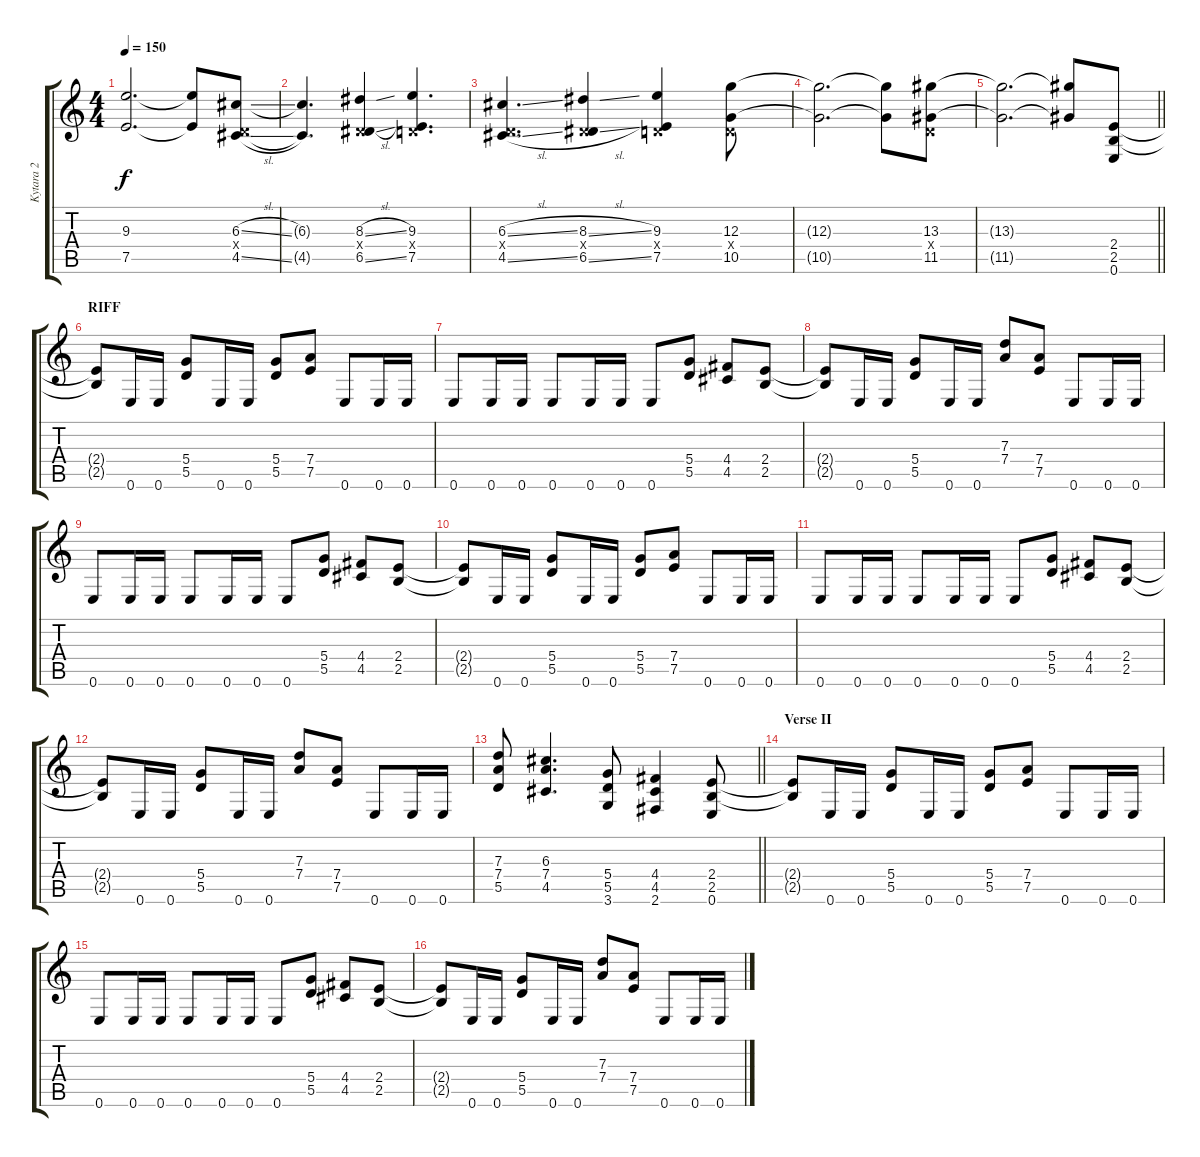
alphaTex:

\track ("Kytara 2" "Kytara 2") {instrument distortionguitar}
\staff {score tabs}
\tuning (E4 B3 G3 D3 A2 E2) {hide}
\ts (4 4)
\tempo 150
\clef g2
\ks c
(9.3{t} 7.5{t}).2{d dy f} (9.3{t} 7.5{t}).8 (6.3{sl} 0.4{x} 4.5{sl}).8 |
(6.3{t} 4.5{t}).4{d} (8.3{sl} 0.4{x} 6.5{sl}).4 (9.3 0.4{x} 7.5).4{d} |
(6.3{sl} 0.4{x} 4.5{sl}).4{d} (8.3{sl} 0.4{x} 6.5{sl}).4 (9.3 0.4{x} 7.5).4 (12.3 0.4{x} 10.5).8 |
(12.3{t} 10.5{t}).2{d} (12.3{t} 10.5{t}).8 (13.3 0.4{x} 11.5).8 |
\barLineRight lightlight
(13.3{t} 11.5{t}).2{d} (13.3{t} 11.5{t}).8 (2.4 2.5 0.6).8{volume 11} |
\section ("" "RIFF")
(2.4{t} 2.5{t}).8 0.6.16 0.6.16 (5.4 5.5).8 0.6.16 0.6.16 (5.4 5.5).8 (7.4 7.5).8 0.6.8 0.6.16 0.6.16 |
0.6.8 0.6.16 0.6.16 0.6.8 0.6.16 0.6.16 0.6.8 (5.4 5.5).8 (4.4 4.5).8 (2.4 2.5).8 |
(2.4{t} 2.5{t}).8 0.6.16 0.6.16 (5.4 5.5).8 0.6.16 0.6.16 (7.3 7.4).8 (7.4 7.5).8 0.6.8 0.6.16 0.6.16 |
0.6.8 0.6.16 0.6.16 0.6.8 0.6.16 0.6.16 0.6.8 (5.4 5.5).8 (4.4 4.5).8 (2.4 2.5).8 |
(2.4{t} 2.5{t}).8 0.6.16 0.6.16 (5.4 5.5).8 0.6.16 0.6.16 (5.4 5.5).8 (7.4 7.5).8 0.6.8 0.6.16 0.6.16 |
0.6.8 0.6.16 0.6.16 0.6.8 0.6.16 0.6.16 0.6.8 (5.4 5.5).8 (4.4 4.5).8 (2.4 2.5).8 |
(2.4{t} 2.5{t}).8 0.6.16 0.6.16 (5.4 5.5).8 0.6.16 0.6.16 (7.3 7.4).8 (7.4 7.5).8 0.6.8 0.6.16 0.6.16 |
\barLineRight lightlight
(7.3 7.4 5.5).8 (6.3 7.4 4.5).4{d} (5.4 5.5 3.6).8 (4.4 4.5 2.6).4 (2.4 2.5 0.6).8 |
\section ("" "Verse II")
(2.4{t} 2.5{t}).8 0.6.16 0.6.16 (5.4 5.5).8 0.6.16 0.6.16 (5.4 5.5).8 (7.4 7.5).8 0.6.8 0.6.16 0.6.16 |
0.6.8 0.6.16 0.6.16 0.6.8 0.6.16 0.6.16 0.6.8 (5.4 5.5).8 (4.4 4.5).8 (2.4 2.5).8 |
(2.4{t} 2.5{t}).8 0.6.16 0.6.16 (5.4 5.5).8 0.6.16 0.6.16 (7.3 7.4).8 (7.4 7.5).8 0.6.8 0.6.16 0.6.16
